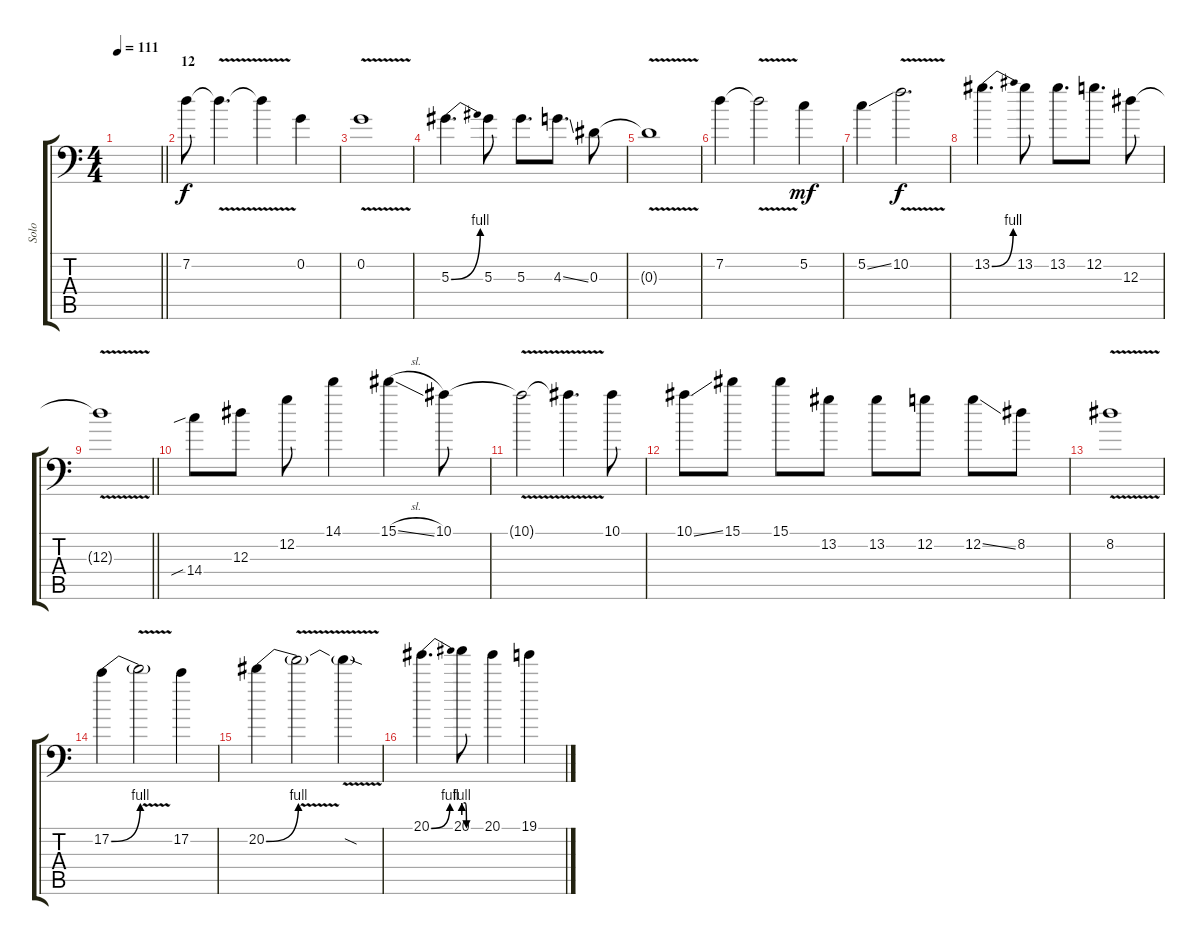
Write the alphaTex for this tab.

\track ("Solo" "Solo") {instrument distortionguitar}
\staff {score tabs}
\tuning (C4 G3 Eb3 Bb2 F2 Bb1) {hide}
\ts (4 4)
\tempo 111
\clef f4
\barLineRight lightlight
\ks c
|
\section ("" "12")
7.2.8 7.2{v t}.4{d} 7.2{t}.4 0.2.4 |
0.2{v}.1 |
5.3{be (bend 0 0 60 4)}.4{d} 5.3.8 5.3.8{d} 4.3{ss}.8{d} 0.3.8 |
0.3{v t}.1 |
7.2.4 7.2{v t}.2 5.2.4{dy mf} |
5.2{ss}.4 10.2{v}.2{d dy f} |
13.2{be (bend 0 0 60 4)}.4{d} 13.2.8 13.2.8{d} 12.2.8{d} 12.3.8 |
\barLineRight lightlight
12.3{v t}.1 |
14.4{sib}.8 12.3.8 12.2.8 14.1.4 15.1{sl}.4 10.1.8 |
10.1{v t}.2 10.1{t}.4{d} 10.1.8 |
10.1{ss}.8 15.1.8 15.1.8 13.2.8 13.2.8 12.2.8 12.2{ss}.8 8.2.8 |
8.2{v}.1 |
17.2{be (bend 0 0 60 4)}.4 17.2{v t}.2 17.2.4 |
20.2{be (bend 0 0 60 4)}.4 20.2{v t}.2 20.2{sod t}.4 |
20.1{be (bend 0 0 60 4)}.4{d} 20.1{be (custom 0 4 5 4 10 0 30 0 60 0)}.8 20.1.4 19.1.4
